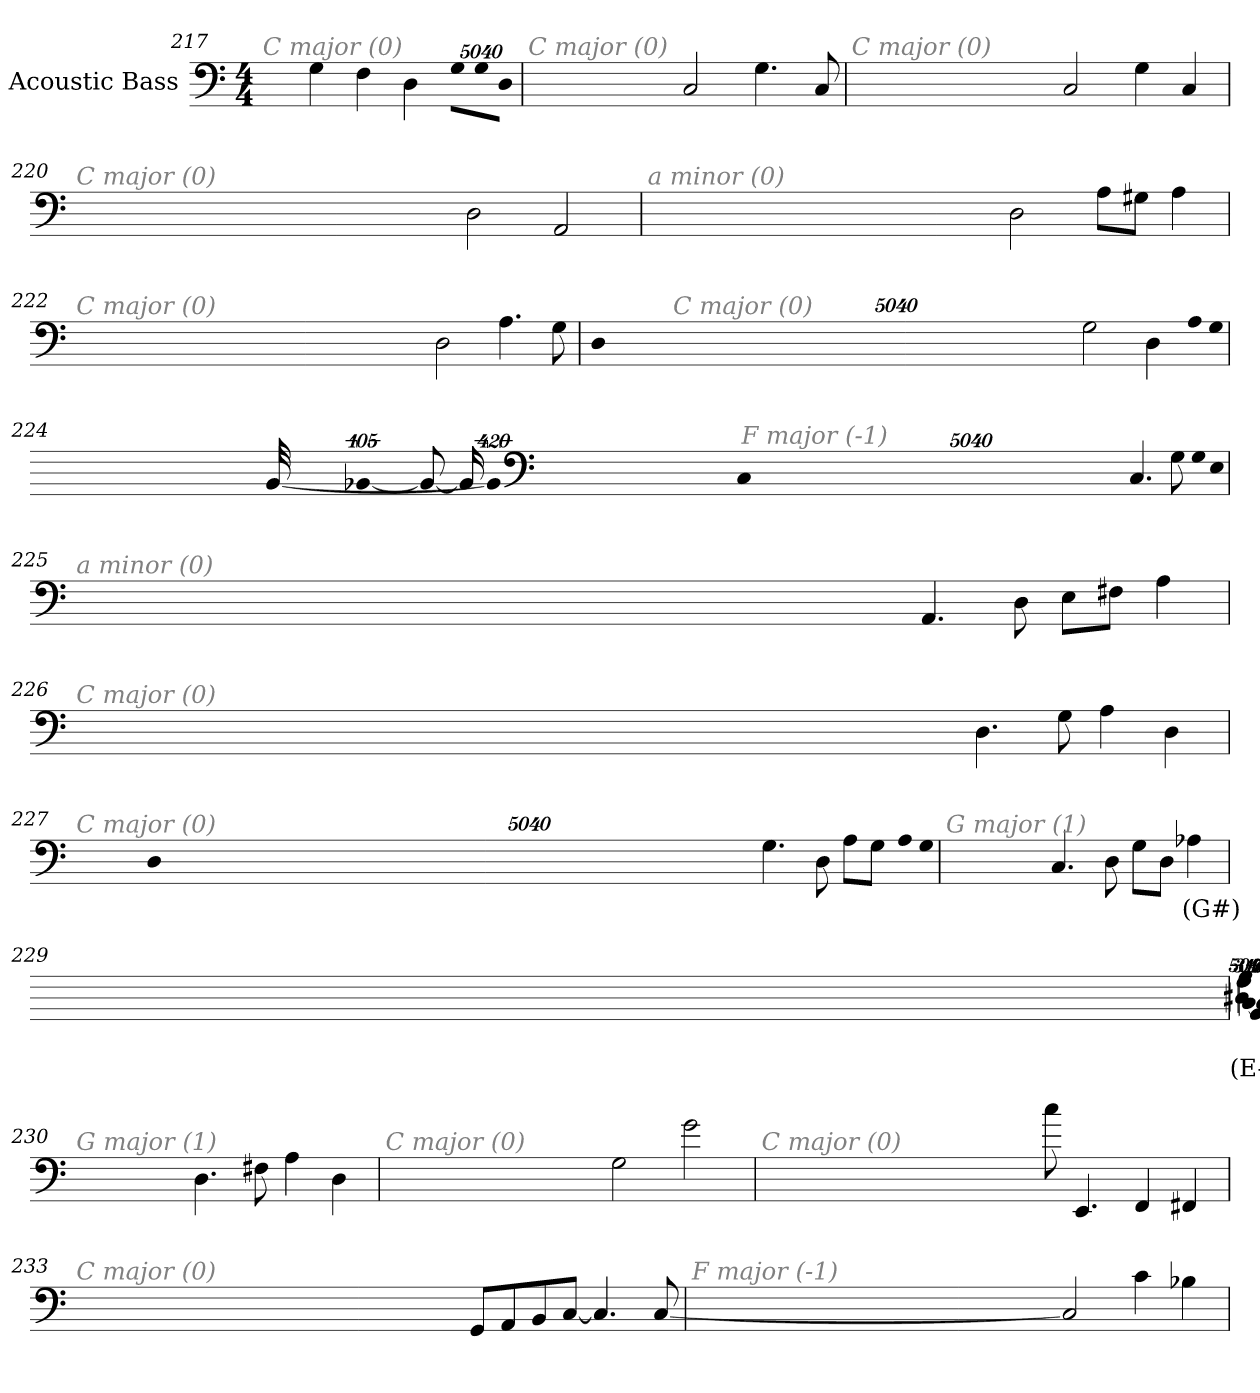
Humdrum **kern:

**kern	**text
*part1	*part1
*staff1	*staff1
*I"Acoustic Bass	*
*clefF4	*
*ITrd7c12	*
*k[]	*
*C:	*
*M4/4	*
=217	=217
!LO:TX:i:color=#808080:t=C major (0)	!
4GG	.
4FF	.
4DD	.
!LO:N:vis=8	!
40320%3347GGL	.
!LO:N:vis=8	!
40320%3347GG	.
!LO:N:vis=8	!
40320%3347DDJ	.
=218	=218
!LO:TX:i:color=#808080:t=C major (0)	!
2CC	.
4.GG	.
8CC	.
=219	=219
!LO:TX:i:color=#808080:t=C major (0)	!
2CC	.
4GG	.
4CC	.
=220	=220
!LO:TX:i:color=#808080:t=C major (0)	!
2DD	.
2AAA	.
=221	=221
!LO:TX:i:color=#808080:t=a minor (0)	!
2DD	.
8AAL	.
8GG#XJ	.
4AA	.
=222	=222
!LO:TX:i:color=#808080:t=C major (0)	!
2DD	.
4.AA	.
8GG	.
=223	=223
!LO:TX:i:color=#808080:t=C major (0)	!
2GG	.
4DD	.
!LO:N:vis=8	!
40320%3347AAL	.
!LO:N:vis=8	!
40320%3347GG	.
!LO:N:vis=8	!
40320%3347DDJ	.
=224	=224
!LO:TX:i:color=#808080:t=F major (-1)	!
4.CC	.
8GG	.
!LO:N:vis=8	!
40320%3347GGL	.
!LO:N:vis=8	!
40320%3347EE	.
!LO:N:vis=8	!
40320%3347CCJ	.
!LO:N:vis=1024	!
[13440%13BBB-X	.
8BBB-_	.
16BBB-_	.
32BBB-_	.
!LO:N:vis=1024%31	!
13440%407BBB-]	.
=225	=225
!LO:TX:i:color=#808080:t=a minor (0)	!
4.AAA	.
8DD	.
8EEL	.
8FF#XJ	.
4AA	.
=226	=226
!LO:TX:i:color=#808080:t=C major (0)	!
4.DD	.
8GG	.
4AA	.
4DD	.
=227	=227
!LO:TX:i:color=#808080:t=C major (0)	!
4.GG	.
8DD	.
8AAL	.
8GGJ	.
!LO:N:vis=8	!
40320%3347AAL	.
!LO:N:vis=8	!
40320%3347GG	.
!LO:N:vis=8	!
40320%3347DDJ	.
=228	=228
!LO:TX:i:color=#808080:t=G major (1)	!
4.CC	.
8DD	.
8GGL	.
8DDJ	.
4AA-Xi	(G#)
=229	=229
!LO:TX:i:color=#808080:t=e minor (1)	!
8AAL	.
8GGJ	.
!LO:N:vis=8	!
40320%3347GGL	.
!LO:N:vis=8	!
40320%3347DD#Xi	(E-)
!LO:N:vis=8	!
40320%3347AAAJ	.
!LO:N:vis=1024	!
[13440%13CC	.
16CC_	.
64CC_	.
!LO:N:vis=256	!
20160%79CC]	.
!LO:N:vis=4	!
20160%3347CC#X	.
[16EEn	.
64EE_	.
!LO:N:vis=256.	!
10080%59EE_	.
8EE_	.
32EE_	.
128EE_	.
!LO:N:vis=512	!
40320%79EE]	.
=230	=230
!LO:TX:i:color=#808080:t=G major (1)	!
4.DD	.
8FF#X	.
4AA	.
4DD	.
=231	=231
!LO:TX:i:color=#808080:t=C major (0)	!
2GG	.
2G	.
=232	=232
!LO:TX:i:color=#808080:t=C major (0)	!
8c	.
4.EEE	.
4FFF	.
4FFF#X	.
=233	=233
!LO:TX:i:color=#808080:t=C major (0)	!
8GGGL	.
8AAA	.
8BBB	.
[8CCJ	.
4.CC]	.
[8CC	.
=234	=234
!LO:TX:i:color=#808080:t=F major (-1)	!
2CC]	.
4C	.
4BB-X	.
=	=
*-	*-
